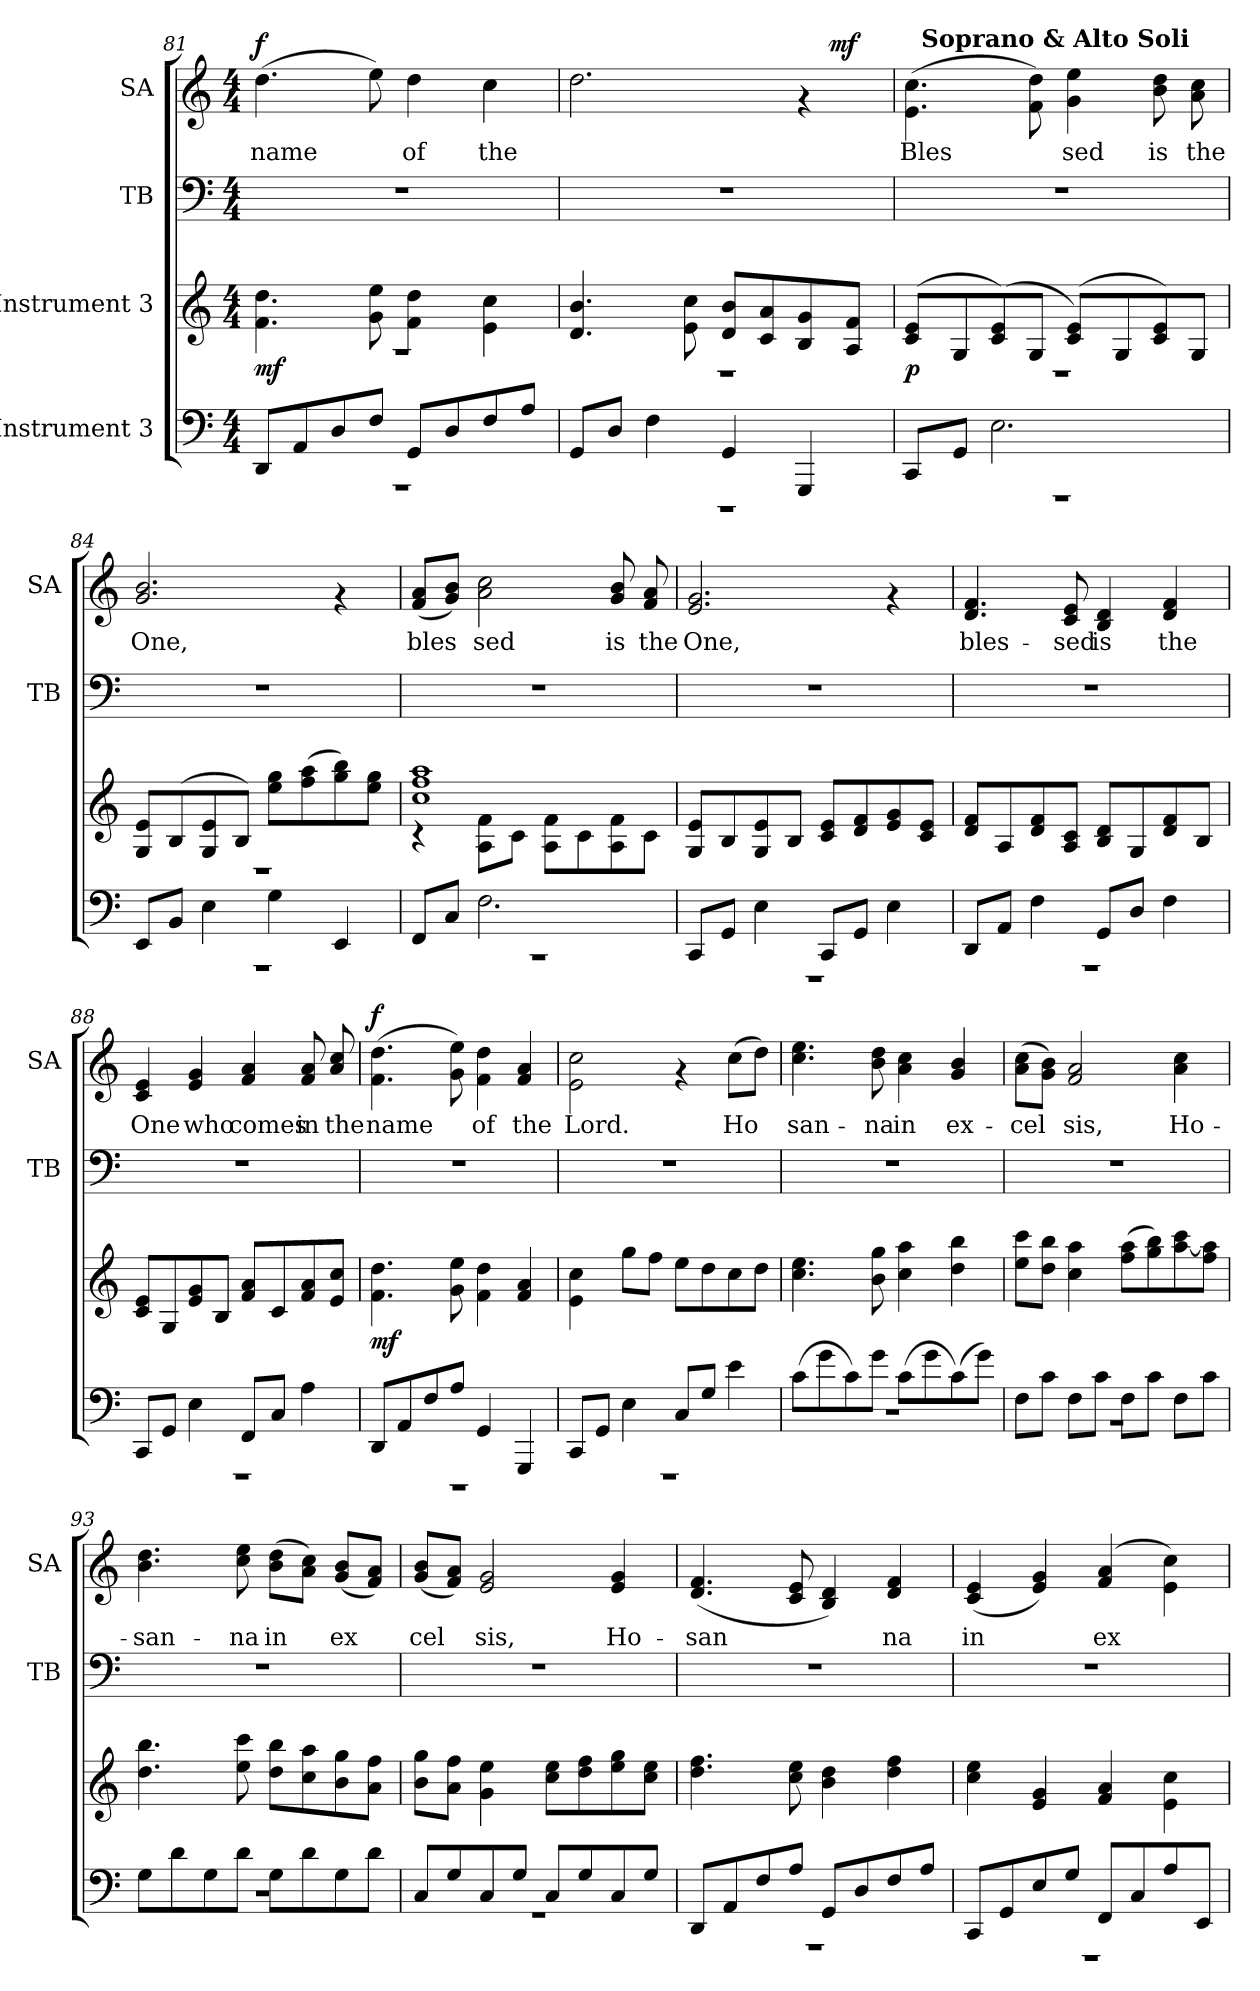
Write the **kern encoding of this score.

**kern	**kern	**dynam	**kern	**kern	**text	**dynam
*part4	*part3	*part3	*part2	*part1	*part1	*part1
*staff4	*staff3	*staff3	*staff2	*staff1	*staff1	*staff1
*I"Instrument 3	*I"Instrument 3	*	*I"TB	*I"SA	*	*
*	*	*	*I'TB	*I'SA	*	*
*clefF4	*clefG2	*	*clefF4	*clefG2	*	*
*k[]	*k[]	*	*k[]	*k[]	*	*
*C:	*C:	*	*C:	*C:	*	*
*M4/4	*M4/4	*	*M4/4	*M4/4	*	*
=81	=81	=81	=81	=81	=81	=81
*^	*^	*	*	*	*	*
!	!	!	!	!LO:DY:b	!	!	!LO:LY:b:cj	!LO:DY:a
8DD/L	1r	4.dd\ 4.f\	1r	mf	1r	(>4.dd\	name	f
8AA/	.	.	.	.	.	.	.	.
8D/	.	.	.	.	.	.	.	.
!	!	!	!	!	!	!	!LO:LY:b:cj	!
8F/J	.	8g\ 8ee\	.	.	.	8ee\)	.	.
!	!	!	!	!	!	!	!LO:LY:b:cj	!
8GG/L	.	4f\ 4dd\	.	.	.	4dd\	of	.
8D/	.	.	.	.	.	.	.	.
!	!	!	!	!	!	!	!LO:LY:b:cj	!
8F/	.	4cc\ 4e\	.	.	.	4cc\	the	.
8A/J	.	.	.	.	.	.	.	.
!!LO:LB:g=z
=82	=82	=82	=82	=82	=82	=82	=82	=82
!	!	!	!	!	!	!LO:TX:b:B:t=Lord.	!	!
!	!	!	!	!	!	!	!LO:LY:b:cj	!
*	*	*	*	*	*	*^	*	*
8GG/L	1r	4.b/ 4.d/	1r	.	1r	2.dd\	2ryy	.	.
8D/J	.	.	.	.	.	.	.	.	.
4F\	.	.	.	.	.	.	.	.	.
.	.	8e\ 8cc\	.	.	.	.	.	.	.
4GG/	.	8d/ 8b/L	.	.	.	.	4ryy	.	.
.	.	8a/ 8c/	.	.	.	.	.	.	.
4GGG/	.	8B/ 8g/	.	.	.	4rf	16.ryy	.	.
!	!	!	!	!	!	!	!	!	!LO:DY:a
.	.	.	.	.	.	.	8ryy	.	mf
.	.	8f/ 8A/J	.	.	.	.	.	.	.
.	.	.	.	.	.	.	32ryy	.	.
=83	=83	=83	=83	=83	=83	=83	=83	=83	=83
!	!	!	!	!LO:DY:b	!	!	!	!LO:LY:b:cj	!
8CC/L	1r	(<8c/ 8e/L	1r	p	1r	(>4.cc\ 4.e\	32ryy	Bles-	.
!	!	!	!	!	!	!	!LO:TX:a:B:t=Soprano & Alto Soli	!	!
.	.	.	.	.	.	.	2ryy	.	.
8GG/J	.	8G/	.	.	.	.	.	.	.
2.E\	.	(<8e/ 8c/)	.	.	.	.	.	.	.
!	!	!	!	!	!	!	!	!LO:LY:b:cj	!
.	.	8G/J	.	.	.	8dd\ 8f\)	.	--	.
!	!	!	!	!	!	!	!	!LO:LY:b:cj	!
.	.	(<8e/ 8c/L)	.	.	.	4ee\ 4g\	.	-sed	.
.	.	.	.	.	.	.	4...ryy	.	.
.	.	8G/	.	.	.	.	.	.	.
!	!	!	!	!	!	!	!	!LO:LY:b:cj	!
.	.	8e/ 8c/)	.	.	.	8dd\ 8b\	.	is	.
!	!	!	!	!	!	!	!	!LO:LY:b:cj	!
.	.	8G/J	.	.	.	8cc\ 8a\	.	the	.
=84	=84	=84	=84	=84	=84	=84	=84	=84	=84
!	!	!	!	!	!	!	!	!LO:LY:b:cj	!
*	*	*	*	*	*	*v	*v	*	*
8EE/L	1r	8G/ 8e/L	1r	.	1r	2.g/ 2.b/	One,	.
8BB/J	.	(>8B/	.	.	.	.	.	.
4E\	.	8G/ 8e/	.	.	.	.	.	.
.	.	8B/J)	.	.	.	.	.	.
4G\	.	8ee\ 8gg\L	.	.	.	.	.	.
.	.	(<8ff\ 8aa\	.	.	.	.	.	.
4EE/	.	8bb\ 8gg\)	.	.	.	4rf	.	.
.	.	8gg\ 8ee\J	.	.	.	.	.	.
=85	=85	=85	=85	=85	=85	=85	=85	=85
!	!	!	!	!	!	!	!LO:LY:b:cj	!
8FF/L	1r	1ff 1cc 1aa	4rc	.	1r	(<8a/ 8f/L	bles-	.
!	!	!	!	!	!	!	!LO:LY:b:cj	!
8C/J	.	.	.	.	.	8b/ 8g/J)	--	.
!	!	!	!	!	!	!	!LO:LY:b:cj	!
2.F\	.	.	8f\ 8A\L	.	.	2cc\ 2a\	-sed	.
.	.	.	8c\J	.	.	.	.	.
.	.	.	8f\ 8A\L	.	.	.	.	.
.	.	.	8c\	.	.	.	.	.
!	!	!	!	!	!	!	!LO:LY:b:cj	!
.	.	.	8f\ 8A\	.	.	8b/ 8g/	is	.
!	!	!	!	!	!	!	!LO:LY:b:cj	!
.	.	.	8c\J	.	.	8a/ 8f/	the	.
!!LO:PB:g=z
=86	=86	=86	=86	=86	=86	=86	=86	=86
!	!	!	!	!	!	!	!LO:LY:b:cj	!
*	*	*v	*v	*	*	*	*	*
8CC/L	1r	8G/ 8e/L	.	1r	2.g/ 2.e/	One,	.
8GG/J	.	8B/	.	.	.	.	.
4E\	.	8e/ 8G/	.	.	.	.	.
.	.	8B/J	.	.	.	.	.
8CC/L	.	8c/ 8e/L	.	.	.	.	.
8GG/J	.	8d/ 8f/	.	.	.	.	.
4E\	.	8e/ 8g/	.	.	4rf	.	.
.	.	8e/ 8c/J	.	.	.	.	.
=87	=87	=87	=87	=87	=87	=87	=87
!	!	!	!	!	!	!LO:LY:b:cj	!
8DD/L	1r	8d/ 8f/L	.	1r	4.f/ 4.d/	bles-	.
8AA/J	.	8A/	.	.	.	.	.
4F\	.	8d/ 8f/	.	.	.	.	.
!	!	!	!	!	!	!LO:LY:b:cj	!
.	.	8A/ 8c/J	.	.	8e/ 8c/	-sed	.
!	!	!	!	!	!	!LO:LY:b:cj	!
8GG/L	.	8d/ 8B/L	.	.	4B/ 4d/	is	.
8D/J	.	8G/	.	.	.	.	.
!	!	!	!	!	!	!LO:LY:b:cj	!
4F\	.	8f/ 8d/	.	.	4d/ 4f/	the	.
.	.	8B/J	.	.	.	.	.
=88	=88	=88	=88	=88	=88	=88	=88
!	!	!	!	!	!	!LO:LY:b:cj	!
8CC/L	1r	8c/ 8e/L	.	1r	4e/ 4c/	One	.
8GG/J	.	8G/	.	.	.	.	.
!	!	!	!	!	!	!LO:LY:b:cj	!
4E\	.	8g/ 8e/	.	.	4e/ 4g/	who	.
.	.	8B/J	.	.	.	.	.
!	!	!	!	!	!	!LO:LY:b:cj	!
8FF/L	.	8f/ 8a/L	.	.	4a/ 4f/	comes	.
8C/J	.	8c/	.	.	.	.	.
!	!	!	!	!	!	!LO:LY:b:cj	!
4A\	.	8a/ 8f/	.	.	8a/ 8f/	in	.
!	!	!	!	!	!	!LO:LY:b:cj	!
.	.	8cc/ 8e/J	.	.	8cc/ 8a/	the	.
!!LO:LB:g=z
=89	=89	=89	=89	=89	=89	=89	=89
!	!	!	!LO:DY:b	!	!	!LO:LY:b:cj	!LO:DY:a
8DD/L	1r	4.f\ 4.dd\	mf	1r	(>4.dd\ 4.f\	name	f
8AA/	.	.	.	.	.	.	.
8F/	.	.	.	.	.	.	.
!	!	!	!	!	!	!LO:LY:b:cj	!
8A/J	.	8g\ 8ee\	.	.	8ee\ 8g\)	.	.
!	!	!	!	!	!	!LO:LY:b:cj	!
4GG/	.	4f\ 4dd\	.	.	4dd\ 4f\	of	.
!	!	!	!	!	!	!LO:LY:b:cj	!
4GGG/	.	4a/ 4f/	.	.	4f/ 4a/	the	.
=90	=90	=90	=90	=90	=90	=90	=90
!	!	!	!	!	!	!LO:LY:b:cj	!
8CC/L	1r	4cc\ 4e\	.	1r	2cc\ 2e\	Lord.	.
8GG/J	.	.	.	.	.	.	.
4E\	.	8gg\L	.	.	.	.	.
.	.	8ff\J	.	.	.	.	.
8C/L	.	8ee\L	.	.	4rf	.	.
8G/J	.	8dd\	.	.	.	.	.
!	!	!	!	!	!	!LO:LY:b:cj	!
4e\	.	8cc\	.	.	(>8cc\L	Ho-	.
!	!	!	!	!	!	!LO:LY:b:cj	!
.	.	8dd\J	.	.	8dd\J)	--	.
=91	=91	=91	=91	=91	=91	=91	=91
!	!	!	!	!	!	!LO:LY:b:cj	!
(<8c\L	1r	4.ee\ 4.cc\	.	1r	4.ee\ 4.cc\	-san-	.
8g\	.	.	.	.	.	.	.
8c\)	.	.	.	.	.	.	.
!	!	!	!	!	!	!LO:LY:b:cj	!
8g\J	.	8b\ 8gg\	.	.	8dd\ 8b\	-na	.
!	!	!	!	!	!	!LO:LY:b:cj	!
(<8c\L	.	4aa\ 4cc\	.	.	4a\ 4cc\	in	.
8g\	.	.	.	.	.	.	.
!	!	!	!	!	!	!LO:LY:b:cj	!
(<8c\)	.	4dd\ 4bb\	.	.	4b/ 4g/	ex-	.
8g\J)	.	.	.	.	.	.	.
=92	=92	=92	=92	=92	=92	=92	=92
!	!	!	!	!	!	!LO:LY:b:cj	!
8F\L	1r	8ccc\ 8ee\L	.	1r	(>8cc\ 8a\L	-cel-	.
!	!	!	!	!	!	!LO:LY:b:cj	!
8c\J	.	8bb\ 8dd\J	.	.	8b\ 8g\J)	--	.
!	!	!	!	!	!	!LO:LY:b:cj	!
8F\L	.	4cc\ 4aa\	.	.	2a/ 2f/	-sis,	.
8c\J	.	.	.	.	.	.	.
8F\L	.	(<8ff\ 8aa\L	.	.	.	.	.
8c\J	.	8bb\ 8gg\)	.	.	.	.	.
!	!	!	!	!	!	!LO:LY:b:cj	!
8F\L	.	[<8aa\ 8ccc\	.	.	4a\ 4cc\	Ho-	.
8c\J	.	8aa\] 8ff\J	.	.	.	.	.
!!LO:PB:g=z
=93	=93	=93	=93	=93	=93	=93	=93
!	!	!	!	!	!	!LO:LY:b:cj	!
8G\L	1r	4.bb\ 4.dd\	.	1r	4.dd\ 4.b\	-san-	.
8d\	.	.	.	.	.	.	.
8G\	.	.	.	.	.	.	.
!	!	!	!	!	!	!LO:LY:b:cj	!
8d\J	.	8ee\ 8ccc\	.	.	8cc\ 8ee\	-na	.
!	!	!	!	!	!	!LO:LY:b:cj	!
8G\L	.	8dd\ 8bb\L	.	.	(>8dd\ 8b\L	in	.
!	!	!	!	!	!	!LO:LY:b:cj	!
8d\	.	8aa\ 8cc\	.	.	8cc\ 8a\J)	.	.
!	!	!	!	!	!	!LO:LY:b:cj	!
8G\	.	8gg\ 8b\	.	.	(<8b/ 8g/L	ex-	.
!	!	!	!	!	!	!LO:LY:b:cj	!
8d\J	.	8ff\ 8a\J	.	.	8a/ 8f/J)	--	.
=94	=94	=94	=94	=94	=94	=94	=94
!	!	!	!	!	!	!LO:LY:b:cj	!
8C/L	1r	8gg\ 8b\L	.	1r	(<8b/ 8g/L	-cel-	.
!	!	!	!	!	!	!LO:LY:b:cj	!
8G/	.	8ff\ 8a\J	.	.	8a/ 8f/J)	--	.
!	!	!	!	!	!	!LO:LY:b:cj	!
8C/	.	4ee\ 4g\	.	.	2e/ 2g/	-sis,	.
8G/J	.	.	.	.	.	.	.
8C/L	.	8cc\ 8ee\L	.	.	.	.	.
8G/	.	8dd\ 8ff\	.	.	.	.	.
!	!	!	!	!	!	!LO:LY:b:cj	!
8C/	.	8gg\ 8ee\	.	.	4e/ 4g/	Ho-	.
8G/J	.	8ee\ 8cc\J	.	.	.	.	.
=95	=95	=95	=95	=95	=95	=95	=95
!	!	!	!	!	!	!LO:LY:b:cj	!
8DD/L	1r	4.ff\ 4.dd\	.	1r	(<4.f/ 4.d/	-san-	.
8AA/	.	.	.	.	.	.	.
8F/	.	.	.	.	.	.	.
!	!	!	!	!	!	!LO:LY:b:cj	!
8A/J	.	8ee\ 8cc\	.	.	8c/ 8e/	--	.
!	!	!	!	!	!	!LO:LY:b:cj	!
8GG/L	.	4dd\ 4b\	.	.	4B/ 4d/)	--	.
8D/	.	.	.	.	.	.	.
!	!	!	!	!	!	!LO:LY:b:cj	!
8F/	.	4dd\ 4ff\	.	.	4d/ 4f/	-na	.
8A/J	.	.	.	.	.	.	.
!!LO:LB:g=z
=96	=96	=96	=96	=96	=96	=96	=96
!	!	!	!	!	!	!LO:LY:b:cj	!
8CC/L	1r	4cc\ 4ee\	.	1r	(<4e/ 4c/	in	.
8GG/	.	.	.	.	.	.	.
!	!	!	!	!	!	!LO:LY:b:cj	!
8E/	.	4g/ 4e/	.	.	4g/ 4e/)	.	.
8G/J	.	.	.	.	.	.	.
!	!	!	!	!	!	!LO:LY:b:cj	!
8FF/L	.	4a/ 4f/	.	.	(>4a/ 4f/	ex-	.
8C/	.	.	.	.	.	.	.
!	!	!	!	!	!	!LO:LY:b:cj	!
8A/	.	4e\ 4cc\	.	.	4e\ 4cc\)	--	.
8EE/J	.	.	.	.	.	.	.
*v	*v	*	*	*	*	*	*
=	=	=	=	=	=	=
*-	*-	*-	*-	*-	*-	*-
